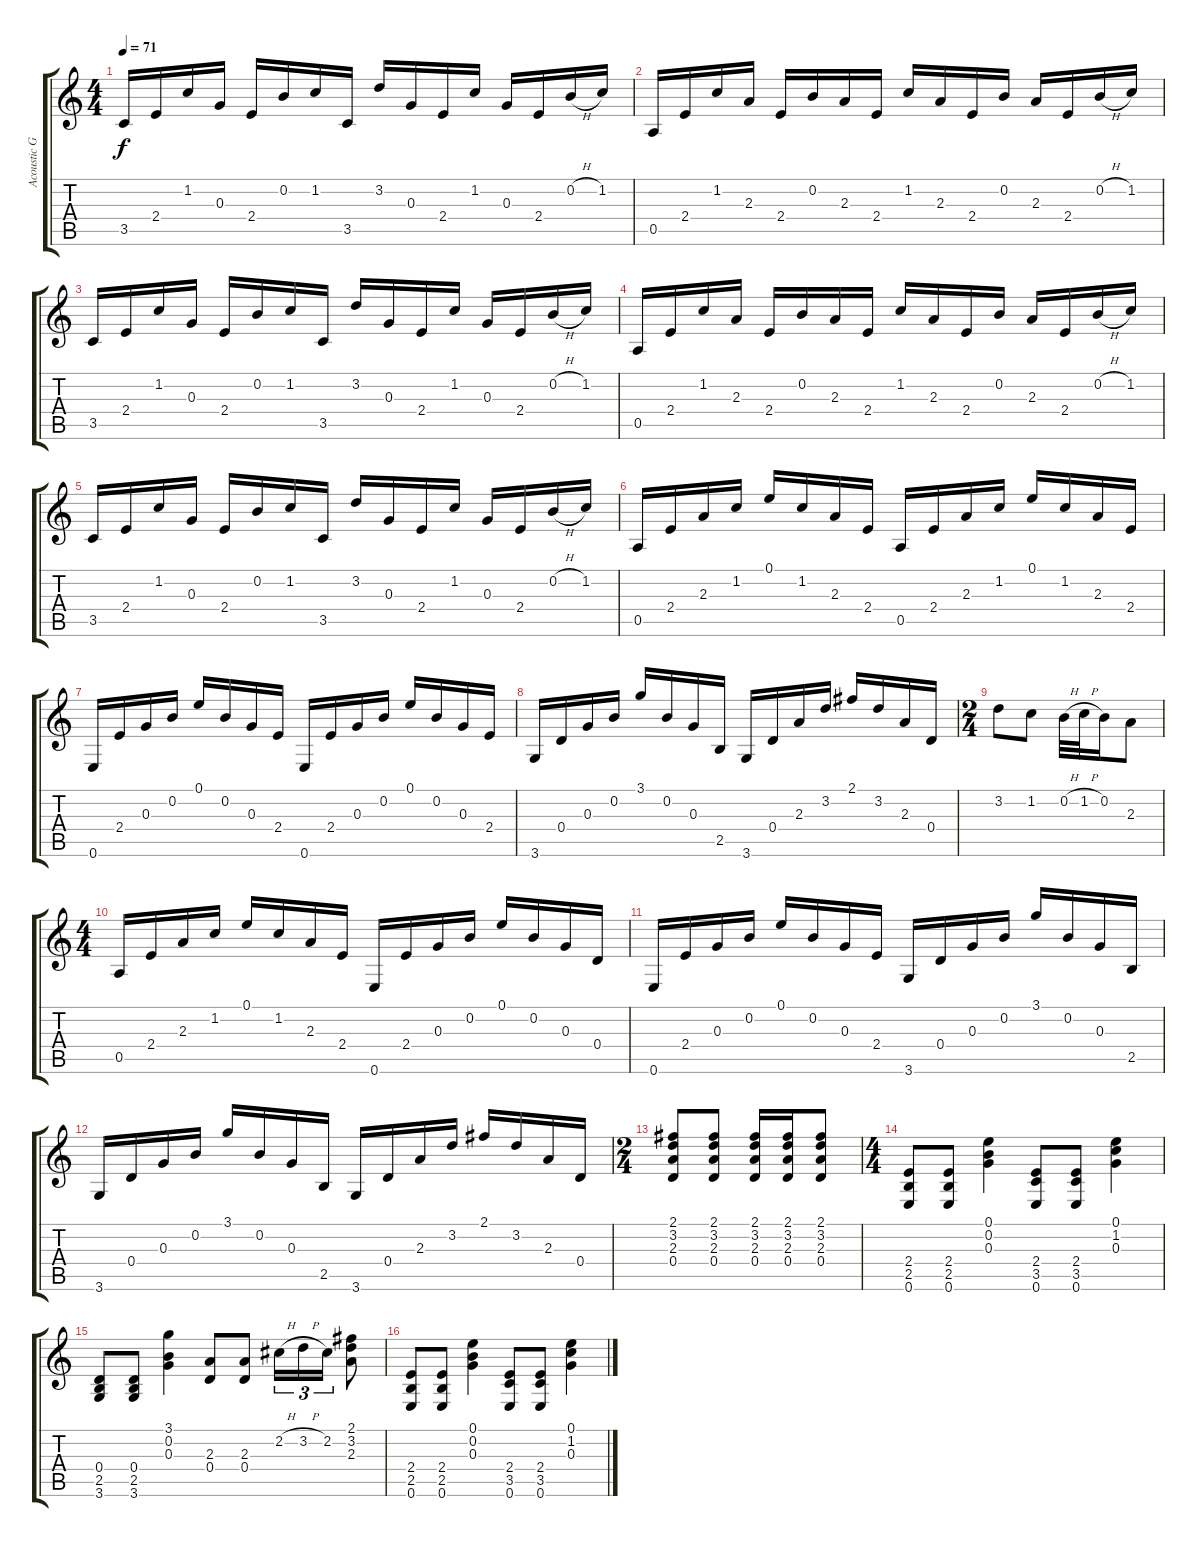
\track ("Acoustic Guitar" "Acoustic G") {instrument acousticguitarsteel}
\staff {score tabs}
\tuning (E4 B3 G3 D3 A2 E2) {hide}
\ts (4 4)
\tempo 71
\clef g2
\ks c
3.5.16{dy f} 2.4.16 1.2.16 0.3.16 2.4.16 0.2.16 1.2.16 3.5.16 3.2.16 0.3.16 2.4.16 1.2.16 0.3.16 2.4.16 0.2{h}.16 1.2.16 |
0.5.16 2.4.16 1.2.16 2.3.16 2.4.16 0.2.16 2.3.16 2.4.16 1.2.16 2.3.16 2.4.16 0.2.16 2.3.16 2.4.16 0.2{h}.16 1.2.16 |
3.5.16 2.4.16 1.2.16 0.3.16 2.4.16 0.2.16 1.2.16 3.5.16 3.2.16 0.3.16 2.4.16 1.2.16 0.3.16 2.4.16 0.2{h}.16 1.2.16 |
0.5.16 2.4.16 1.2.16 2.3.16 2.4.16 0.2.16 2.3.16 2.4.16 1.2.16 2.3.16 2.4.16 0.2.16 2.3.16 2.4.16 0.2{h}.16 1.2.16 |
3.5.16 2.4.16 1.2.16 0.3.16 2.4.16 0.2.16 1.2.16 3.5.16 3.2.16 0.3.16 2.4.16 1.2.16 0.3.16 2.4.16 0.2{h}.16 1.2.16 |
0.5.16 2.4.16 2.3.16 1.2.16 0.1.16 1.2.16 2.3.16 2.4.16 0.5.16 2.4.16 2.3.16 1.2.16 0.1.16 1.2.16 2.3.16 2.4.16 |
0.6.16 2.4.16 0.3.16 0.2.16 0.1.16 0.2.16 0.3.16 2.4.16 0.6.16 2.4.16 0.3.16 0.2.16 0.1.16 0.2.16 0.3.16 2.4.16 |
3.6.16 0.4.16 0.3.16 0.2.16 3.1.16 0.2.16 0.3.16 2.5.16 3.6.16 0.4.16 2.3.16 3.2.16 2.1.16 3.2.16 2.3.16 0.4.16 |
\ts (2 4)
3.2.8 1.2.8 0.2{h}.32 1.2{h}.32 0.2.16 2.3.8 |
\ts (4 4)
0.5.16 2.4.16 2.3.16 1.2.16 0.1.16 1.2.16 2.3.16 2.4.16 0.6.16 2.4.16 0.3.16 0.2.16 0.1.16 0.2.16 0.3.16 0.4.16 |
0.6.16 2.4.16 0.3.16 0.2.16 0.1.16 0.2.16 0.3.16 2.4.16 3.6.16 0.4.16 0.3.16 0.2.16 3.1.16 0.2.16 0.3.16 2.5.16 |
3.6.16 0.4.16 0.3.16 0.2.16 3.1.16 0.2.16 0.3.16 2.5.16 3.6.16 0.4.16 2.3.16 3.2.16 2.1.16 3.2.16 2.3.16 0.4.16 |
\ts (2 4)
(2.1 3.2 2.3 0.4).8 (2.1 3.2 2.3 0.4).8 (2.1 3.2 2.3 0.4).16 (2.1 3.2 2.3 0.4).16 (2.1 3.2 2.3 0.4).8 |
\ts (4 4)
(2.4 2.5 0.6).8 (2.4 2.5 0.6).8 (0.1 0.2 0.3).4 (2.4 3.5 0.6).8 (2.4 3.5 0.6).8 (0.1 1.2 0.3).4 |
(0.4 2.5 3.6).8 (0.4 2.5 3.6).8 (3.1 0.2 0.3).4 (2.3 0.4).8 (2.3 0.4).8 2.2{h}.16{tu (3 2)} 3.2{h}.16{tu (3 2)} 2.2.16{tu (3 2)} (2.1 3.2 2.3).8 |
(2.4 2.5 0.6).8 (2.4 2.5 0.6).8 (0.1 0.2 0.3).4 (2.4 3.5 0.6).8 (2.4 3.5 0.6).8 (0.1 1.2 0.3).4
